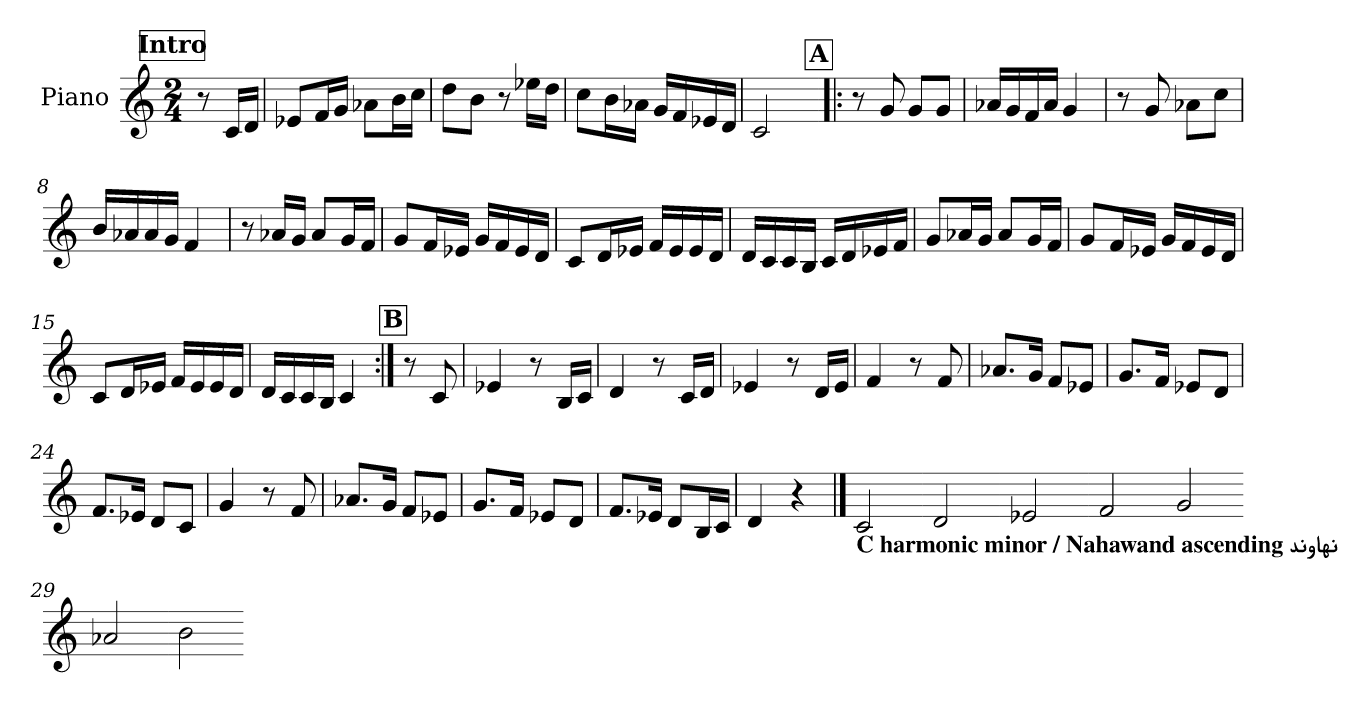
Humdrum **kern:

**kern
*part1
*staff1
*I"Piano
*I'Pno.
*clefG2
*k[]
*M2/4
*MM80
!!LO:REH:place=s1:a:B:fs=14:t=Intro
=
8r
16c/LL
16d/JJ
=1
8e-X/L
16f/L
16g/JJ
8a-X\L
16b\L
16cc\JJ
=2
8dd\L
8b\J
8r
16ee-X\LL
16dd\JJ
=3
8cc\L
16b\L
16a-X\JJ
16g/LL
16f/
16e-X/
16d/JJ
=4
2c/
!!LO:LB:g=z
!!LO:REH:place=s1:a:B:fs=14:t=A
=5!|:
8r
8g/
8g/L
8g/J
=6
16a-X/LL
16g/
16f/
16a-/JJ
4g/
=7
8r
8g/
8a-X\L
8cc\J
=8
16b/LL
16a-X/
16a-/
16g/JJ
4f/
!!LO:LB:g=z
=9
8r
16a-X/LL
16g/JJ
8a-/L
16g/L
16f/JJ
=10
8g/L
16f/L
16e-X/JJ
16g/LL
16f/
16e-/
16d/JJ
=11
8c/L
16d/L
16e-X/JJ
16f/LL
16e-/
16e-/
16d/JJ
=12
16d/LL
16c/
16c/
16B/JJ
16c/LL
16d/
16e-X/
16f/JJ
!!LO:LB:g=z
=13
8g/L
16a-X/L
16g/JJ
8a-/L
16g/L
16f/JJ
=14
8g/L
16f/L
16e-X/JJ
16g/LL
16f/
16e-/
16d/JJ
=15
8c/L
16d/L
16e-X/JJ
16f/LL
16e-/
16e-/
16d/JJ
=16
16d/LL
16c/
16c/
16B/JJ
4c/
!!LO:LB:g=z
!!LO:REH:place=s1:a:B:fs=14:t=B
=17:|!
8r
8c/
=18
4e-X/
8r
16B/LL
16c/JJ
=19
4d/
8r
16c/LL
16d/JJ
=20
4e-X/
8r
16d/LL
16e-/JJ
=21
4f/
8r
8f/
=22
8.a-X/L
16g/Jk
8f/L
8e-X/J
=23
8.g/L
16f/Jk
8e-X/L
8d/J
!!LO:LB:g=z
=24
8.f/L
16e-X/Jk
8d/L
8c/J
=25
4g/
8r
8f/
=26
8.a-X/L
16g/Jk
8f/L
8e-X/J
=27
8.g/L
16f/Jk
8e-X/L
8d/J
=28
8.f/L
16e-X/Jk
8d/L
16B/L
16c/JJ
=29
4d/
4r
!!LO:LB:g=z
==29X1
!LO:TX:b:t=C harmonic minor / Nahawand ascending نهاوند
2c
=29X2-
2d
=29X3-
2e-X
=29X4-
2f
=29X5-
2g
=29X6-
2a-X
=29X7-
2b
=-
*-
